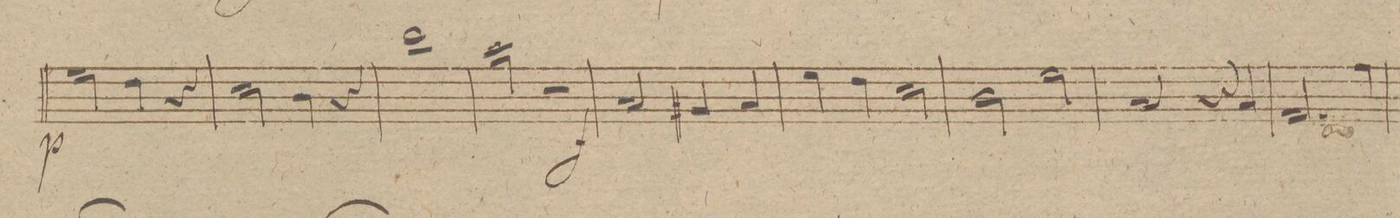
**kern	**dynam
*I"Fagotto 1mo	*
*clefF4	*
*k[f#c#g#d#]	*
*met(c)	*
*M4/4	*
2G#\	p
4F#\	.
4r	.
=9	=9
2E\	.
4D#\	.
4r	.
=10	=10
1d#\	.
=11	=11
2c#\	.
2r	.
=12	=12
2C#/	f
4BB#X/	.
4C#/	.
=13	=13
4G#\	.
4F#\	.
2E\	.
=14	=14
2D#\	.
2G#\	.
=15	=15
2C#/	.
4r	.
4C#/	.
=16	=16
2.AA/	.
4A\	.
=17	=17
*-	*-
